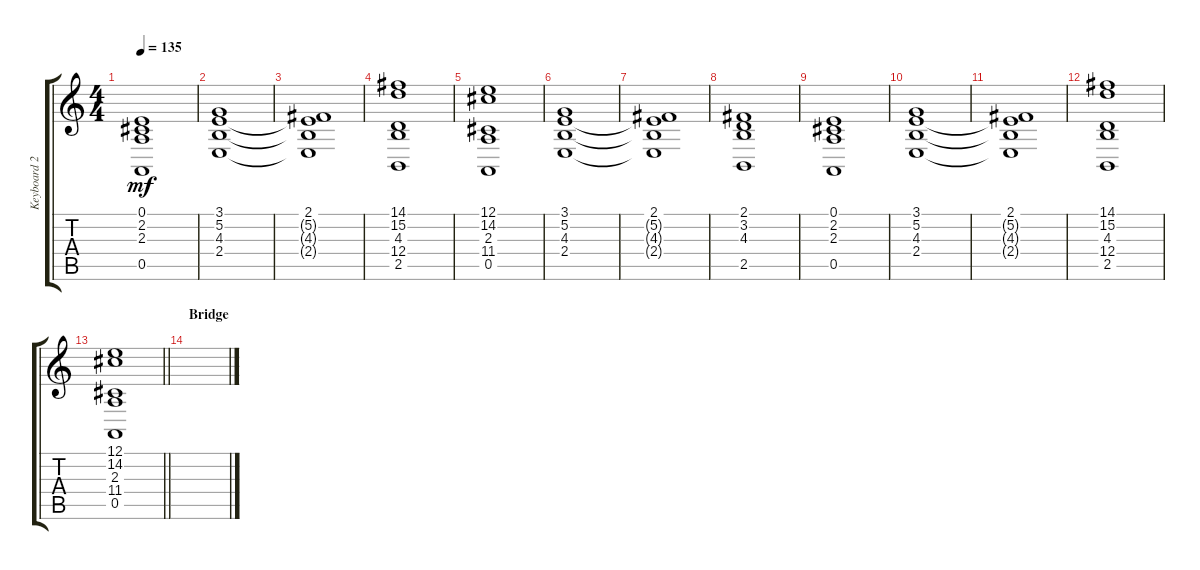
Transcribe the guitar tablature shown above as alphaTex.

\track ("Keyboard 2" "Keyboard 2") {instrument lead5charang}
\staff {score tabs}
\tuning (E4 B3 G3 D3 A2 E2) {hide}
\ts (4 4)
\tempo 135
\clef g2
\ks c
(0.1 2.2 2.3 0.5).1{dy mf} |
(3.1 5.2 4.3 2.4).1 |
(2.1 5.2{t} 4.3{t} 2.4{t}).1 |
(14.1 15.2 4.3 12.4 2.5).1 |
(12.1 14.2 2.3 11.4 0.5).1 |
(3.1 5.2 4.3 2.4).1 |
(2.1 5.2{t} 4.3{t} 2.4{t}).1 |
(2.1 3.2 4.3 2.5).1 |
(0.1 2.2 2.3 0.5).1 |
(3.1 5.2 4.3 2.4).1 |
(2.1 5.2{t} 4.3{t} 2.4{t}).1 |
(14.1 15.2 4.3 12.4 2.5).1 |
\barLineRight lightlight
(12.1 14.2 2.3 11.4 0.5).1 |
\section ("" "Bridge")
